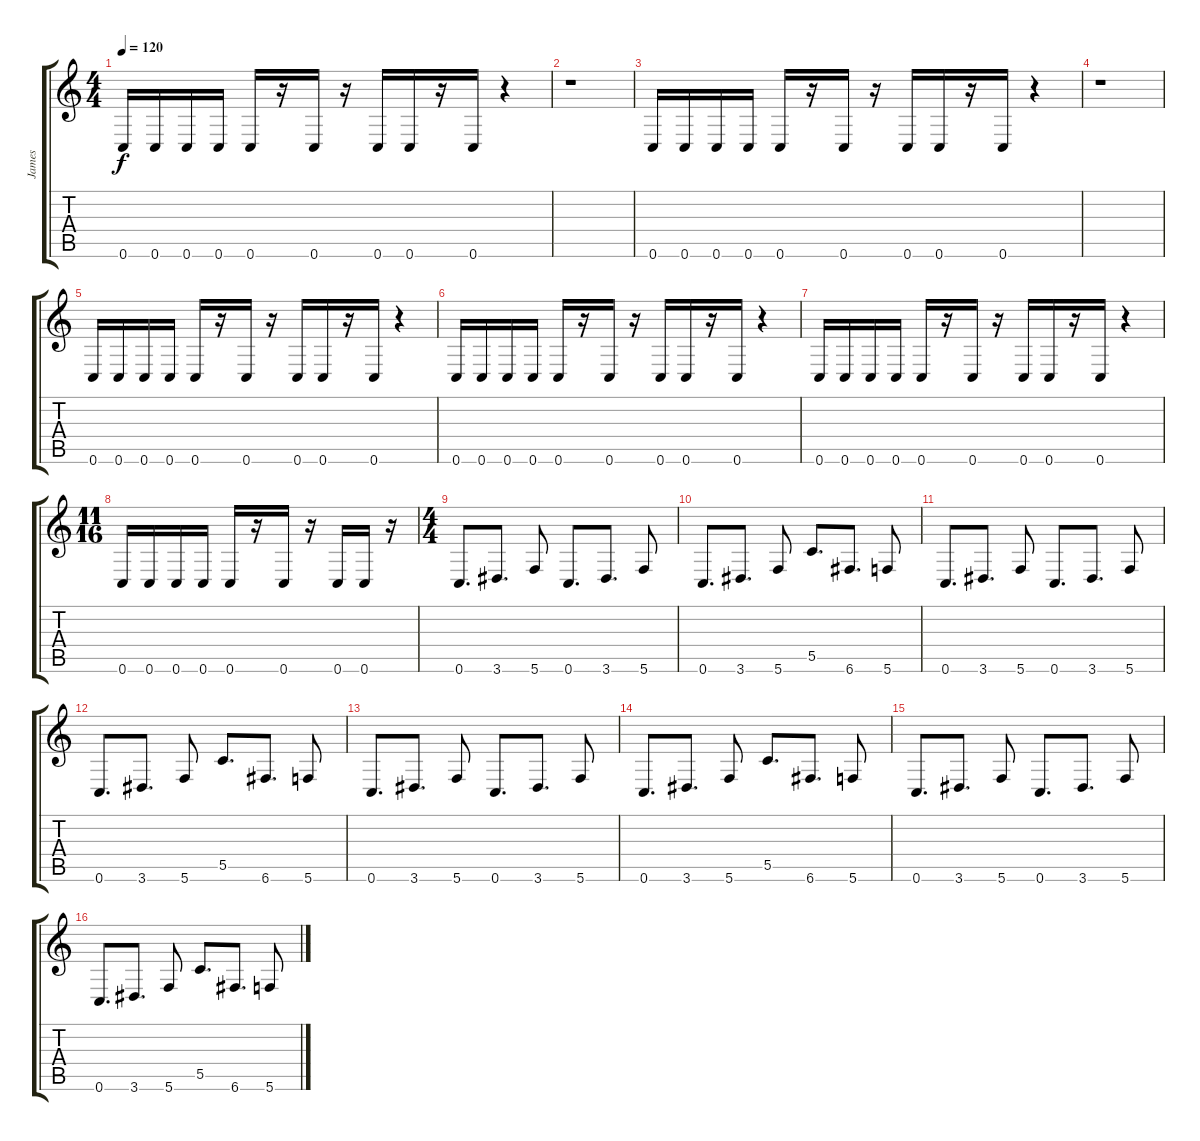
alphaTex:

\track ("James" "James") {instrument distortionguitar}
\staff {score tabs}
\tuning (D4 A3 F3 C3 G2 C2) {hide}
\ts (4 4)
\tempo 120
\clef g2
\ks c
0.6.16{dy f instrument distortionguitar} 0.6.16 0.6.16 0.6.16 0.6.16 r.16 0.6.16 r.16 0.6.16 0.6.16 r.16 0.6.16 r.4 |
r.1 |
0.6.16 0.6.16 0.6.16 0.6.16 0.6.16 r.16 0.6.16 r.16 0.6.16 0.6.16 r.16 0.6.16 r.4 |
r.1 |
0.6.16 0.6.16 0.6.16 0.6.16 0.6.16 r.16 0.6.16 r.16 0.6.16 0.6.16 r.16 0.6.16 r.4 |
0.6.16 0.6.16 0.6.16 0.6.16 0.6.16 r.16 0.6.16 r.16 0.6.16 0.6.16 r.16 0.6.16 r.4 |
0.6.16 0.6.16 0.6.16 0.6.16 0.6.16 r.16 0.6.16 r.16 0.6.16 0.6.16 r.16 0.6.16 r.4 |
\ts (11 16)
0.6.16 0.6.16 0.6.16 0.6.16 0.6.16 r.16 0.6.16 r.16 0.6.16 0.6.16 r.16 |
\ts (4 4)
0.6.8{d} 3.6.8{d} 5.6.8 0.6.8{d} 3.6.8{d} 5.6.8 |
0.6.8{d} 3.6.8{d} 5.6.8 5.5.8{d} 6.6.8{d} 5.6.8 |
0.6.8{d} 3.6.8{d} 5.6.8 0.6.8{d} 3.6.8{d} 5.6.8 |
0.6.8{d} 3.6.8{d} 5.6.8 5.5.8{d} 6.6.8{d} 5.6.8 |
0.6.8{d} 3.6.8{d} 5.6.8 0.6.8{d} 3.6.8{d} 5.6.8 |
0.6.8{d} 3.6.8{d} 5.6.8 5.5.8{d} 6.6.8{d} 5.6.8 |
0.6.8{d} 3.6.8{d} 5.6.8 0.6.8{d} 3.6.8{d} 5.6.8 |
0.6.8{d} 3.6.8{d} 5.6.8 5.5.8{d} 6.6.8{d} 5.6.8
